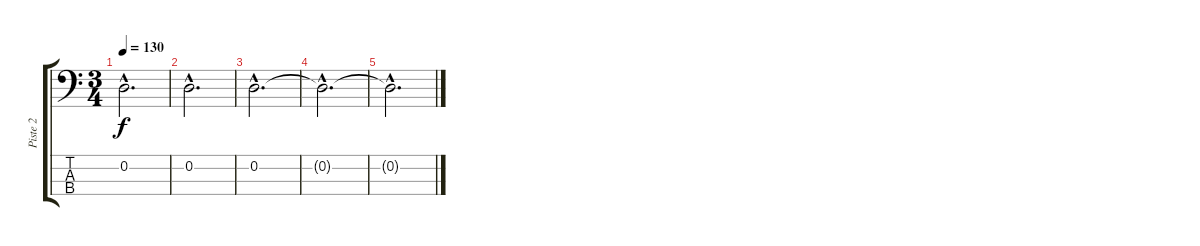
\track ("Piste 2" "Piste 2") {instrument electricbassfinger}
\staff {score tabs}
\tuning (G2 D2 A1 E1) {hide}
\ts (3 4)
\tempo 130
\clef f4
\ks c
0.2{hac}.2{d dy f} |
0.2{hac}.2{d} |
0.2{hac}.2{d} |
0.2{hac t}.2{d} |
0.2{hac t}.2{d}
